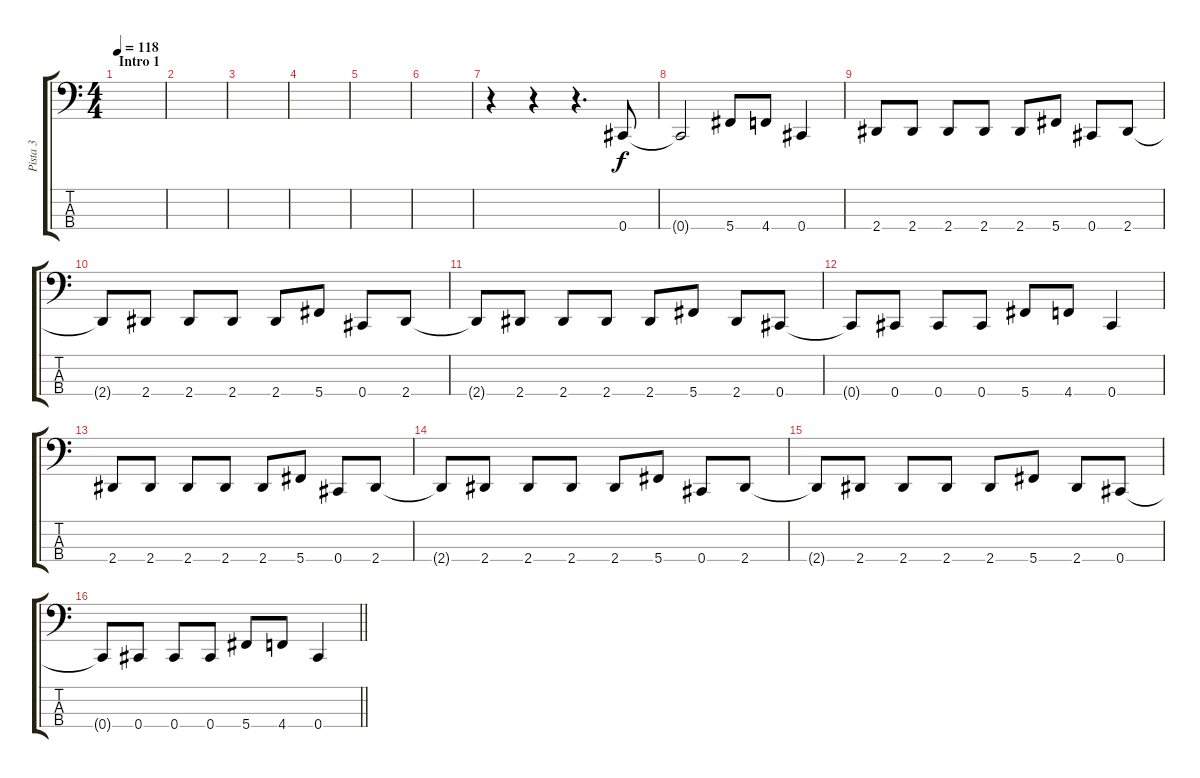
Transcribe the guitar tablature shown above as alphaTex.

\track ("Pista 3" "Pista 3") {instrument electricbasspick}
\staff {score tabs}
\tuning (Gb2 Db2 Ab1 Db1) {hide}
\ts (4 4)
\section ("" "Intro 1")
\tempo 118
\clef f4
\ks c
|
|
|
|
|
|
r.4 r.4 r.4{d} 0.4.8 |
0.4{t}.2 5.4.8 4.4.8 0.4.4 |
2.4.8 2.4.8 2.4.8 2.4.8 2.4.8 5.4.8 0.4.8 2.4.8 |
2.4{t}.8 2.4.8 2.4.8 2.4.8 2.4.8 5.4.8 0.4.8 2.4.8 |
2.4{t}.8 2.4.8 2.4.8 2.4.8 2.4.8 5.4.8 2.4.8 0.4.8 |
0.4{t}.8 0.4.8 0.4.8 0.4.8 5.4.8 4.4.8 0.4.4 |
2.4.8 2.4.8 2.4.8 2.4.8 2.4.8 5.4.8 0.4.8 2.4.8 |
2.4{t}.8 2.4.8 2.4.8 2.4.8 2.4.8 5.4.8 0.4.8 2.4.8 |
2.4{t}.8 2.4.8 2.4.8 2.4.8 2.4.8 5.4.8 2.4.8 0.4.8 |
\barLineRight lightlight
0.4{t}.8 0.4.8 0.4.8 0.4.8 5.4.8 4.4.8 0.4.4
